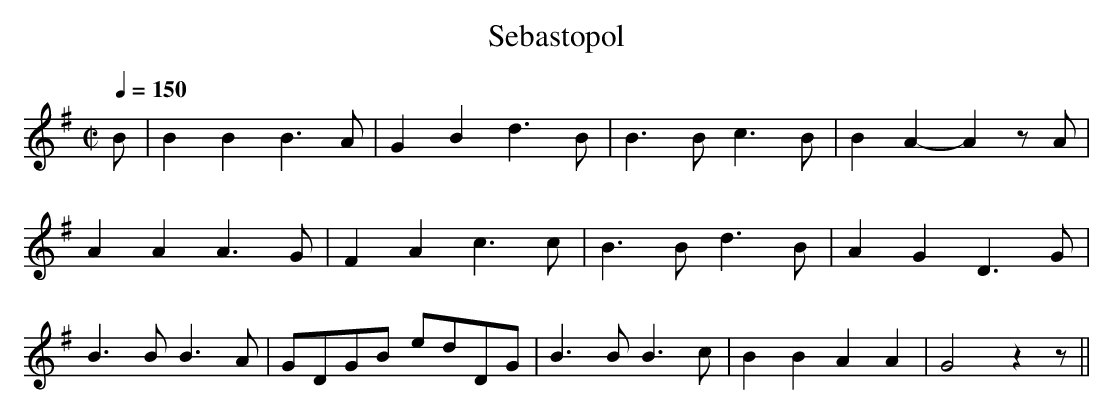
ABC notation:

X:1
T:Sebastopol
M:C|
L:1/8
Q:1/4=150
K:G
B|\
B2B2 B3A|G2B2 d3B |B3B c3B|B2A2-A2zA|
A2A2 A3G|F2A2 c3c |B3B d3B|A2G2 D3G |
B3B  B3A|GDGB edDG|B3B B3c|B2B2 A2A2|G4 z2z||
